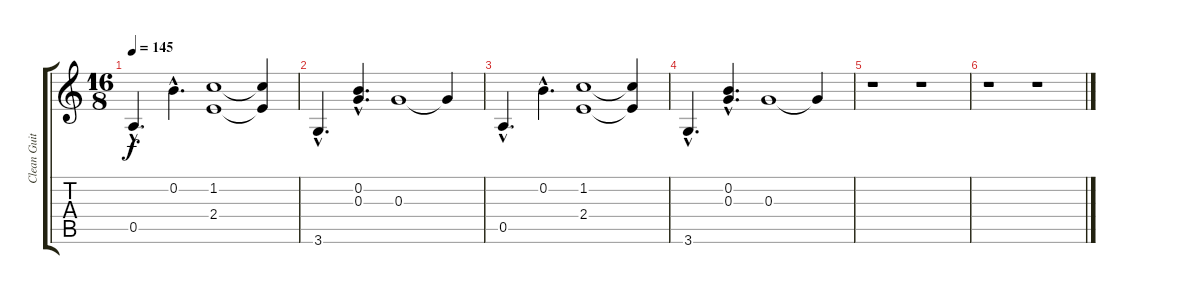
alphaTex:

\track ("Clean Guitar" "Clean Guit") {instrument electricguitarclean}
\staff {score tabs}
\tuning (E4 B3 G3 D3 A2 E2) {hide}
\ts (16 8)
\tempo 145
\clef g2
\ks c
0.5{hac}.4{d dy f} 0.2{hac}.4{d} (1.2 2.4).1 (1.2{t} 2.4{t}).4 |
3.6{hac}.4{d} (0.2{hac} 0.3{hac}).4{d} 0.3.1 0.3{t}.4 |
0.5{hac}.4{d} 0.2{hac}.4{d} (1.2 2.4).1 (1.2{t} 2.4{t}).4 |
3.6{hac}.4{d} (0.2{hac} 0.3{hac}).4{d} 0.3.1 0.3{t}.4 |
r.1 r.1 |
r.1 r.1
